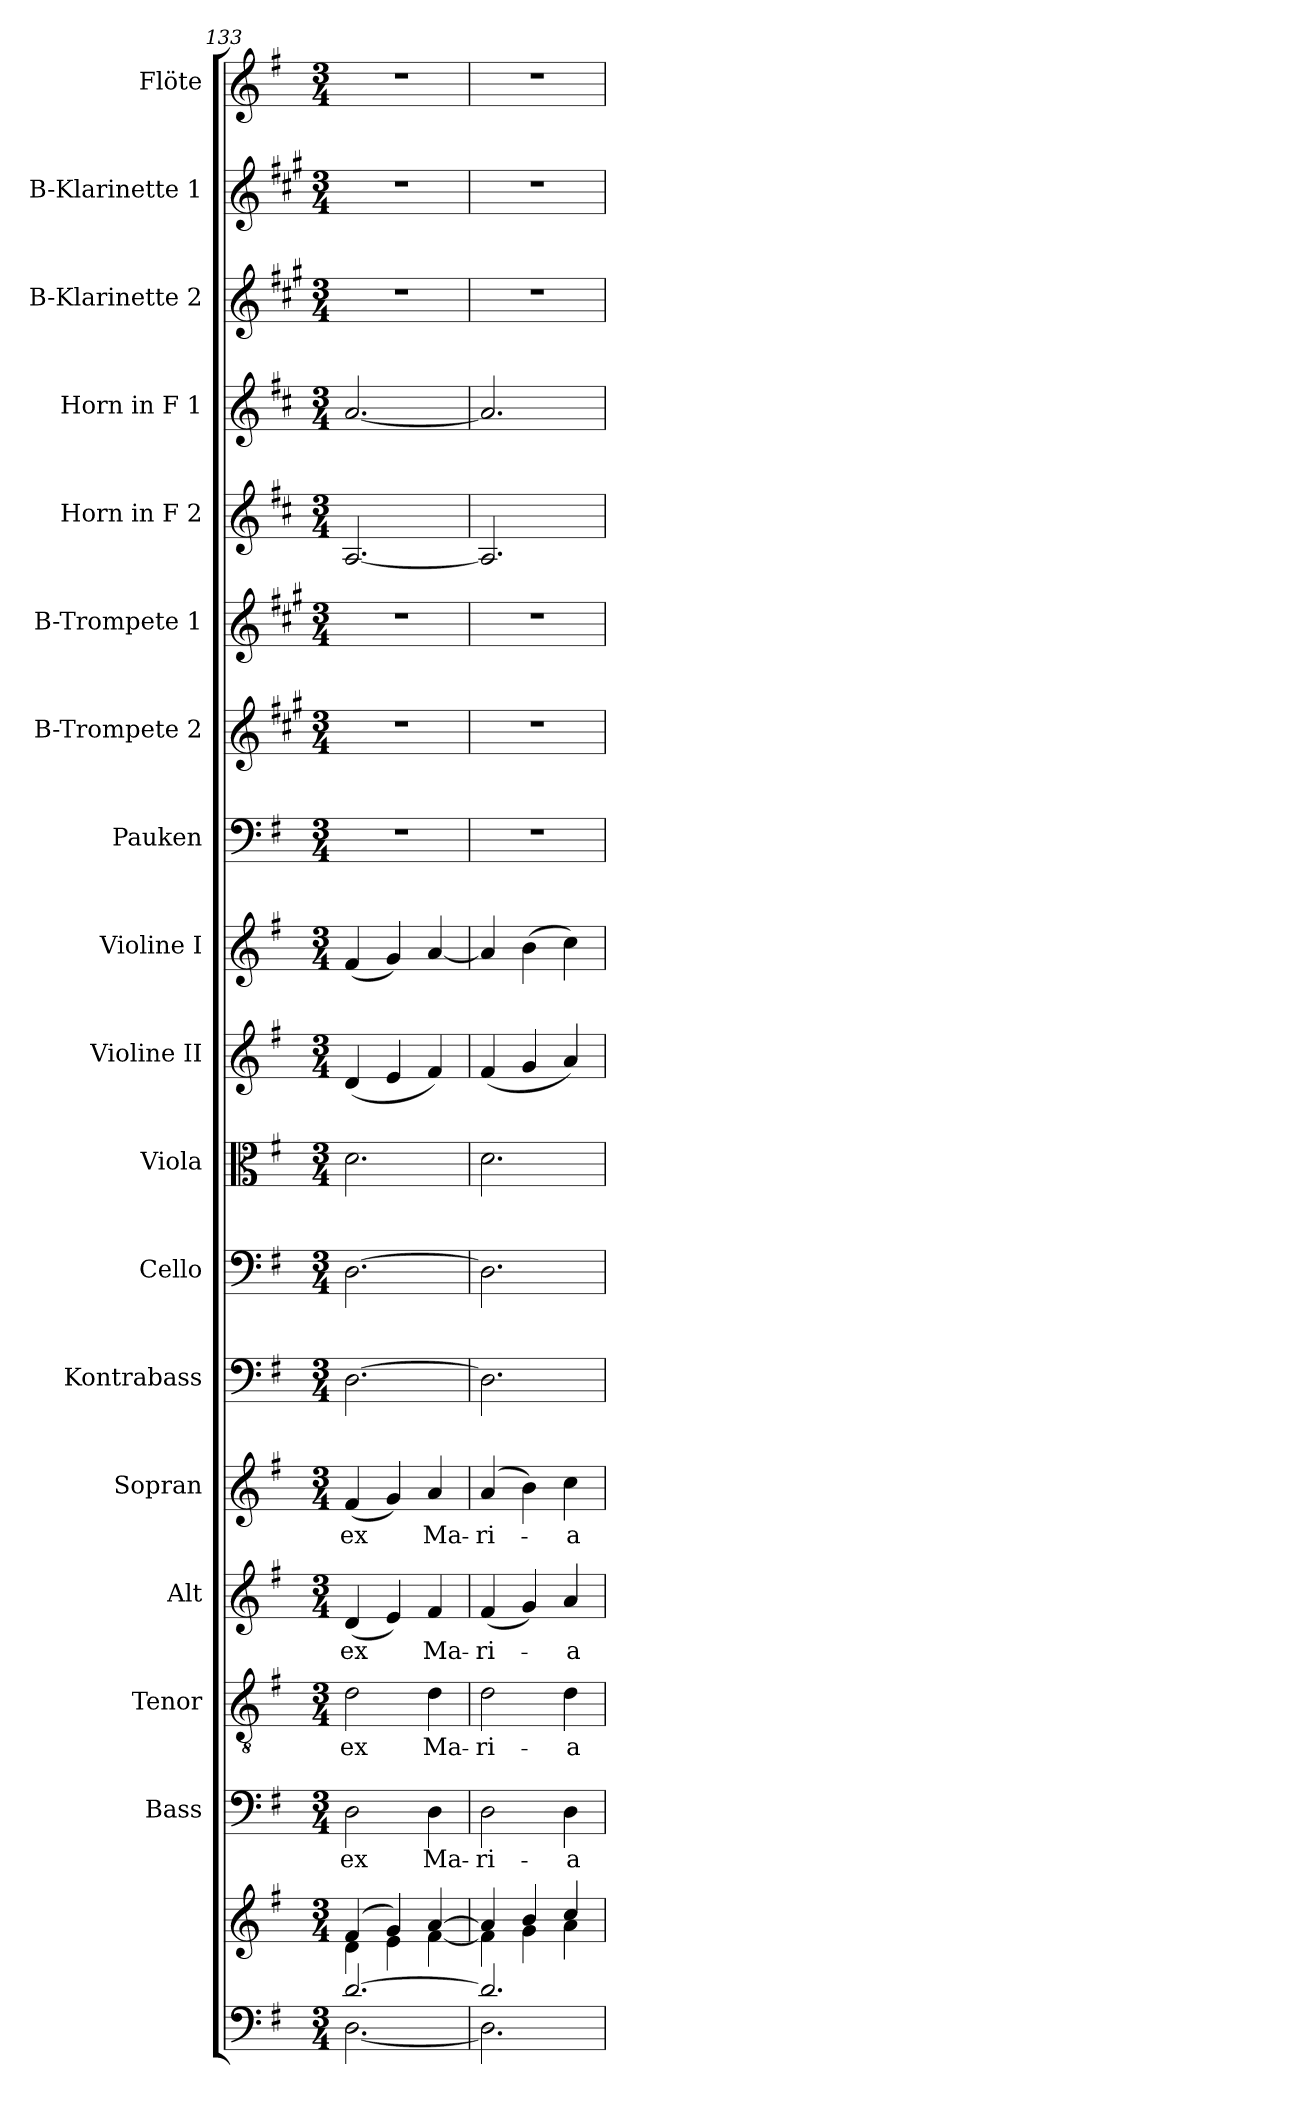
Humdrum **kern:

**kern	**kern	**kern	**text	**kern	**text	**kern	**text	**kern	**text	**kern	**kern	**kern	**kern	**kern	**kern	**kern	**kern	**kern	**kern	**kern	**kern	**kern
*part18	*part18	*part17	*part17	*part16	*part16	*part15	*part15	*part14	*part14	*part13	*part12	*part11	*part10	*part9	*part8	*part7	*part6	*part5	*part4	*part3	*part2	*part1
*staff19	*staff18	*staff17	*staff17	*staff16	*staff16	*staff15	*staff15	*staff14	*staff14	*staff13	*staff12	*staff11	*staff10	*staff9	*staff8	*staff7	*staff6	*staff5	*staff4	*staff3	*staff2	*staff1
*	*	*I"Bass	*	*I"Tenor	*	*I"Alt	*	*I"Sopran	*	*I"Kontrabass	*I"Cello	*I"Viola	*I"Violine II	*I"Violine I	*I"Pauken	*I"B-Trompete 2	*I"B-Trompete 1	*I"Horn in F 2	*I"Horn in F 1	*I"B-Klarinette 2	*I"B-Klarinette 1	*I"Flöte
*	*	*I'B.	*	*I'T.	*	*I'A.	*	*I'S.	*	*I'Kb.	*	*I'Vla.	*I'Vl. II	*I'Vl. I	*I'Pk.	*I'Trp. 2	*I'Trp. 1	*	*	*I'Kl. 2	*I'Kl. 1	*I'Fl.
!!LO:PB:g=z
*clefF4	*clefG2	*clefF4	*	*clefGv2	*	*clefG2	*	*clefG2	*	*clefF4	*clefF4	*clefC3	*clefG2	*clefG2	*clefF4	*clefG2	*clefG2	*clefG2	*clefG2	*clefG2	*clefG2	*clefG2
*	*	*	*	*	*	*	*	*	*	*ITrd7c12	*	*	*	*	*	*ITrd1c2	*ITrd1c2	*ITrd4c7	*ITrd4c7	*ITrd1c2	*ITrd1c2	*
*k[f#]	*k[f#]	*k[f#]	*	*k[f#]	*	*k[f#]	*	*k[f#]	*	*k[f#]	*k[f#]	*k[f#]	*k[f#]	*k[f#]	*k[f#]	*k[f#]	*k[f#]	*k[f#]	*k[f#]	*k[f#]	*k[f#]	*k[f#]
*G:	*G:	*G:	*	*G:	*	*G:	*	*G:	*	*G:	*G:	*G:	*G:	*G:	*G:	*G:	*G:	*G:	*G:	*G:	*G:	*G:
*M3/4	*M3/4	*M3/4	*	*M3/4	*	*M3/4	*	*M3/4	*	*M3/4	*M3/4	*M3/4	*M3/4	*M3/4	*M3/4	*M3/4	*M3/4	*M3/4	*M3/4	*M3/4	*M3/4	*M3/4
=133	=133	=133	=133	=133	=133	=133	=133	=133	=133	=133	=133	=133	=133	=133	=133	=133	=133	=133	=133	=133	=133	=133
*^	*^	*	*	*	*	*	*	*	*	*	*	*	*	*	*	*	*	*	*	*	*	*
!	!	!	!	!	!LO:LY:b	!	!LO:LY:b	!	!LO:LY:b	!	!LO:LY:b	!	!	!	!	!	!	!	!	!	!	!	!	!
[>2.d/	[<2.D\	(4f#/	4d\	2D\	ex	2d\	ex	(<4d/	ex	(<4f#/	ex	[2.DD\	[2.D\	2.d\	(<4d/	(<4f#/	2.r	2.r	2.r	[2.D/	[2.d/	2.r	2.r	2.r
.	.	4g/)	4e\	.	.	.	.	4e/)	.	4g/)	.	.	.	.	4e/	4g/)	.	.	.	.	.	.	.	.
!	!	!	!	!	!LO:LY:b	!	!LO:LY:b	!	!LO:LY:b	!	!LO:LY:b	!	!	!	!	!	!	!	!	!	!	!	!	!
.	.	[>4a/	[<4f#\	4D\	Ma-	4d\	Ma-	4f#/	Ma-	4a/	Ma-	.	.	.	4f#/)	[4a/	.	.	.	.	.	.	.	.
=134	=134	=134	=134	=134	=134	=134	=134	=134	=134	=134	=134	=134	=134	=134	=134	=134	=134	=134	=134	=134	=134	=134	=134	=134
!	!	!	!	!	!LO:LY:b	!	!LO:LY:b	!	!LO:LY:b	!	!LO:LY:b	!	!	!	!	!	!	!	!	!	!	!	!	!
2.d/]	2.D\]	4a/]	4f#\]	2D\	-ri-	2d\	-ri-	(<4f#/	-ri-	(4a/	-ri-	2.DD\]	2.D\]	2.d\	(<4f#/	4a/]	2.r	2.r	2.r	2.D/]	2.d/]	2.r	2.r	2.r
.	.	4b/	4g\	.	.	.	.	4g/)	.	4b\)	.	.	.	.	4g/	(>4b\	.	.	.	.	.	.	.	.
!	!	!	!	!	!LO:LY:b	!	!LO:LY:b	!	!LO:LY:b	!	!LO:LY:b	!	!	!	!	!	!	!	!	!	!	!	!	!
.	.	4cc/	4a\	4D\	-a	4d\	-a	4a/	-a	4cc\	-a	.	.	.	4a/)	4cc\)	.	.	.	.	.	.	.	.
*v	*v	*	*	*	*	*	*	*	*	*	*	*	*	*	*	*	*	*	*	*	*	*	*	*
*	*v	*v	*	*	*	*	*	*	*	*	*	*	*	*	*	*	*	*	*	*	*	*	*
=	=	=	=	=	=	=	=	=	=	=	=	=	=	=	=	=	=	=	=	=	=	=
*-	*-	*-	*-	*-	*-	*-	*-	*-	*-	*-	*-	*-	*-	*-	*-	*-	*-	*-	*-	*-	*-	*-
